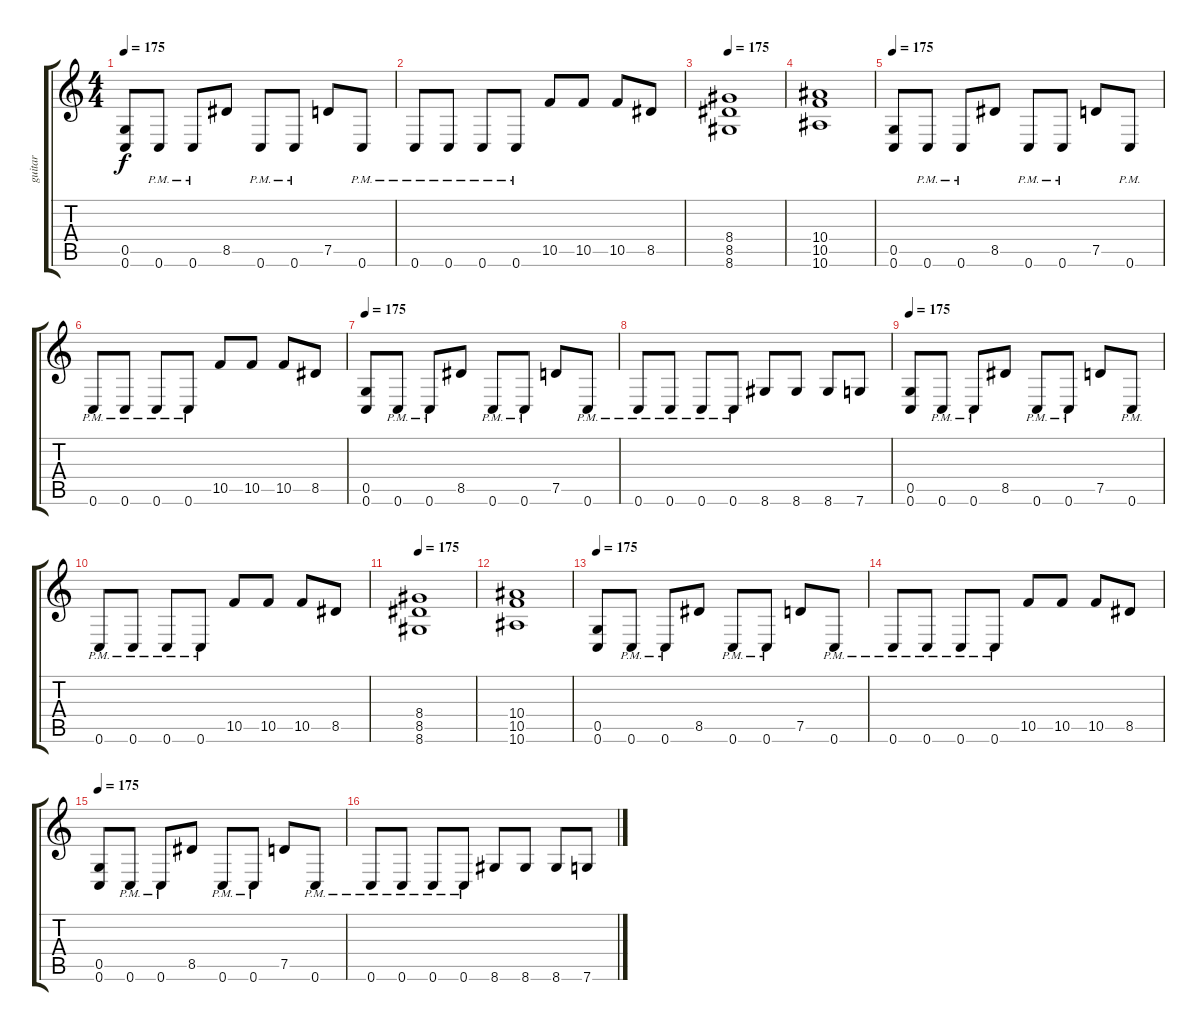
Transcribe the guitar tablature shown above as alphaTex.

\track ("guitar" "guitar") {instrument distortionguitar}
\staff {score tabs}
\tuning (D4 A3 F3 C3 G2 C2) {hide}
\ts (4 4)
\tempo 175
\clef g2
\ks c
(0.5 0.6).8{dy f} 0.6{pm}.8 0.6{pm}.8 8.5.8 0.6{pm}.8 0.6{pm}.8 7.5.8 0.6{pm}.8 |
0.6{pm}.8 0.6{pm}.8 0.6{pm}.8 0.6{pm}.8 10.5.8 10.5.8 10.5.8 8.5.8 |
\tempo 175
(8.4 8.5 8.6).1 |
(10.4 10.5 10.6).1 |
\tempo 175
(0.5 0.6).8 0.6{pm}.8 0.6{pm}.8 8.5.8 0.6{pm}.8 0.6{pm}.8 7.5.8 0.6{pm}.8 |
0.6{pm}.8 0.6{pm}.8 0.6{pm}.8 0.6{pm}.8 10.5.8 10.5.8 10.5.8 8.5.8 |
\tempo 175
(0.5 0.6).8 0.6{pm}.8 0.6{pm}.8 8.5.8 0.6{pm}.8 0.6{pm}.8 7.5.8 0.6{pm}.8 |
0.6{pm}.8 0.6{pm}.8 0.6{pm}.8 0.6{pm}.8 8.6.8 8.6.8 8.6.8 7.6.8 |
\tempo 175
(0.5 0.6).8 0.6{pm}.8 0.6{pm}.8 8.5.8 0.6{pm}.8 0.6{pm}.8 7.5.8 0.6{pm}.8 |
0.6{pm}.8 0.6{pm}.8 0.6{pm}.8 0.6{pm}.8 10.5.8 10.5.8 10.5.8 8.5.8 |
\tempo 175
(8.4 8.5 8.6).1 |
(10.4 10.5 10.6).1 |
\tempo 175
(0.5 0.6).8 0.6{pm}.8 0.6{pm}.8 8.5.8 0.6{pm}.8 0.6{pm}.8 7.5.8 0.6{pm}.8 |
0.6{pm}.8 0.6{pm}.8 0.6{pm}.8 0.6{pm}.8 10.5.8 10.5.8 10.5.8 8.5.8 |
\tempo 175
(0.5 0.6).8 0.6{pm}.8 0.6{pm}.8 8.5.8 0.6{pm}.8 0.6{pm}.8 7.5.8 0.6{pm}.8 |
0.6{pm}.8 0.6{pm}.8 0.6{pm}.8 0.6{pm}.8 8.6.8 8.6.8 8.6.8 7.6.8
